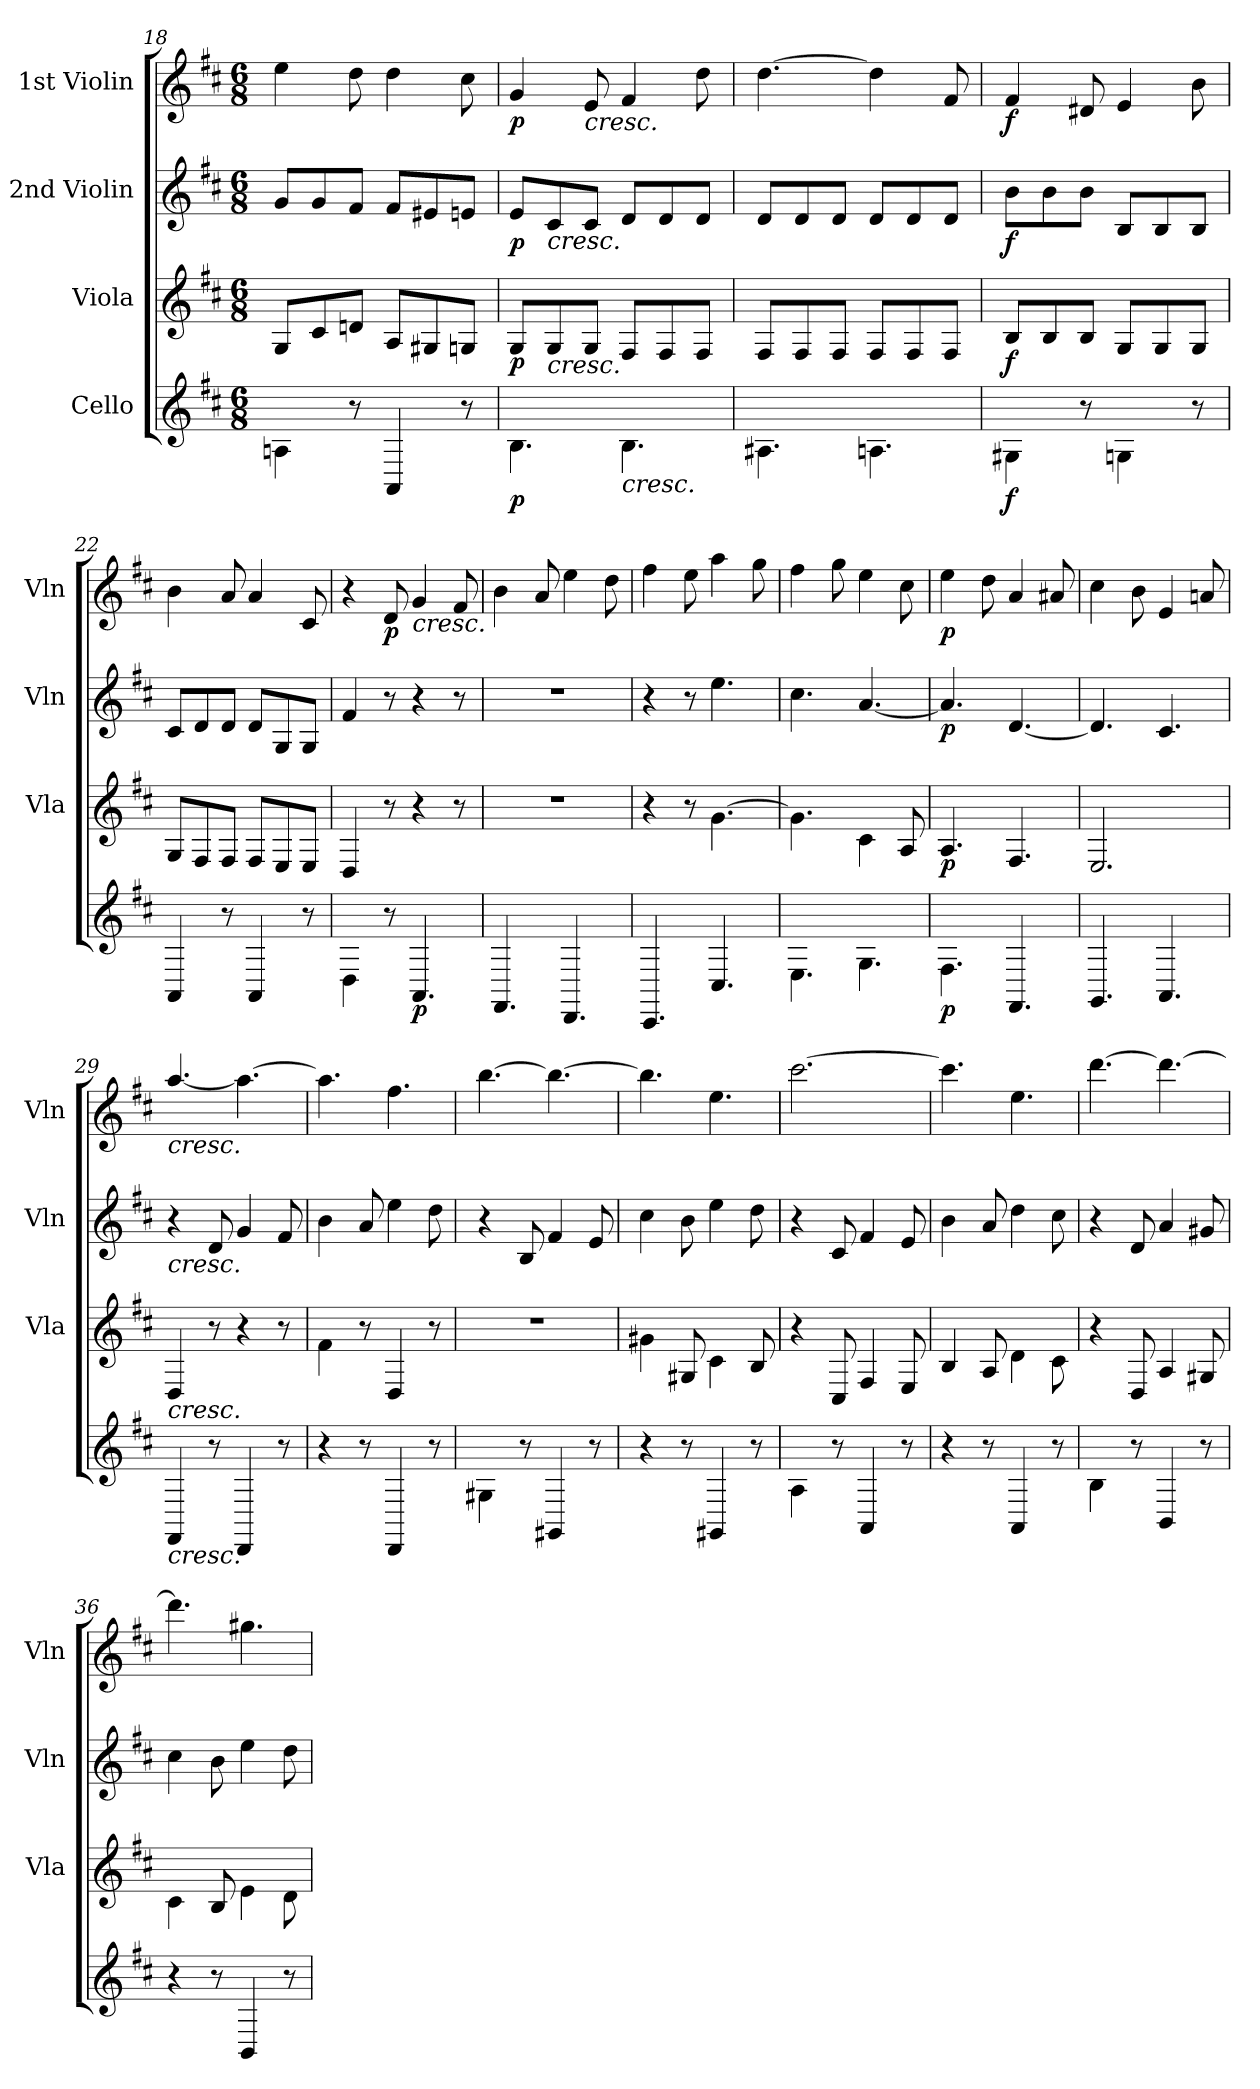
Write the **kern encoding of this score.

**kern	**dynam	**kern	**dynam	**kern	**dynam	**kern	**dynam
*part4	*part4	*part3	*part3	*part2	*part2	*part1	*part1
*staff4	*staff4	*staff3	*staff3	*staff2	*staff2	*staff1	*staff1
*I"Cello	*	*I"Viola	*	*I"2nd Violin	*	*I"1st Violin	*
*	*	*I'Vla	*	*I'Vln	*	*I'Vln	*
!!LO:LB:g=z
*clefG2	*	*clefG2	*	*clefG2	*	*clefG2	*
*k[f#c#]	*	*k[f#c#]	*	*k[f#c#]	*	*k[f#c#]	*
*D:	*	*D:	*	*D:	*	*D:	*
*M6/8	*	*M6/8	*	*M6/8	*	*M6/8	*
=18	=18	=18	=18	=18	=18	=18	=18
4An\	.	8G/L	.	8g/L	.	4ee\	.
.	.	8c#/	.	8g/	.	.	.
8r	.	8dn/J	.	8f#/J	.	8dd\	.
4AA/	.	8A/L	.	8f#/L	.	4dd\	.
.	.	8G#X/	.	8e#X/	.	.	.
8r	.	8Gn/J	.	8en/J	.	8cc#\	.
=19	=19	=19	=19	=19	=19	=19	=19
!	!LO:DY:b	!	!LO:DY:b	!	!LO:DY:b	!	!LO:DY:b
4.B\	p	8G/L	p	8e/L	p	4g/	p
!	!	!	!	!LO:TX:b:i:t=cresc.	!	!	!
!	!	!LO:TX:b:i:t=cresc.	!	!	!	!	!
.	.	8G/	.	8c#/	.	.	.
!	!	!	!	!	!	!LO:TX:b:i:t=cresc.	!
.	.	8G/J	.	8c#/J	.	8e/	.
!LO:TX:b:i:t=cresc.	!	!	!	!	!	!	!
4.B\	.	8F#/L	.	8d/L	.	4f#/	.
.	.	8F#/	.	8d/	.	.	.
.	.	8F#/J	.	8d/J	.	8dd\	.
=20	=20	=20	=20	=20	=20	=20	=20
4.A#X\	.	8F#/L	.	8d/L	.	[4.dd\	.
.	.	8F#/	.	8d/	.	.	.
.	.	8F#/J	.	8d/J	.	.	.
4.An\	.	8F#/L	.	8d/L	.	4dd\]	.
.	.	8F#/	.	8d/	.	.	.
.	.	8F#/J	.	8d/J	.	8f#/	.
=21	=21	=21	=21	=21	=21	=21	=21
!	!LO:DY:b	!	!LO:DY:b	!	!LO:DY:b	!	!LO:DY:b
4G#X\	f	8B/L	f	8b\L	f	4f#/	f
.	.	8B/	.	8b\	.	.	.
8r	.	8B/J	.	8b\J	.	8d#X/	.
4Gn\	.	8G/L	.	8B/L	.	4e/	.
.	.	8G/	.	8B/	.	.	.
8r	.	8G/J	.	8B/J	.	8b\	.
!!LO:LB:g=z
=22	=22	=22	=22	=22	=22	=22	=22
4AA/	.	8G/L	.	8c#/L	.	4b\	.
.	.	8F#/	.	8d/	.	.	.
8r	.	8F#/J	.	8d/J	.	8a/	.
4AA/	.	8F#/L	.	8d/L	.	4a/	.
.	.	8E/	.	8G/	.	.	.
8r	.	8E/J	.	8G/J	.	8c#/	.
=23	=23	=23	=23	=23	=23	=23	=23
4D\	.	4D/	.	4f#/	.	4r	.
!	!	!	!	!	!	!	!LO:DY:b
8r	.	8r	.	8r	.	8d/	p
!	!	!	!	!	!	!LO:TX:b:i:t=cresc.	!
!	!LO:DY:b	!	!	!	!	!	!
4.AA/	p	4r	.	4r	.	4g/	.
.	.	8r	.	8r	.	8f#/	.
=24	=24	=24	=24	=24	=24	=24	=24
4.FF#/	.	2.r	.	2.r	.	4b\	.
.	.	.	.	.	.	8a/	.
4.DD/	.	.	.	.	.	4ee\	.
.	.	.	.	.	.	8dd\	.
=25	=25	=25	=25	=25	=25	=25	=25
4.CC#/	.	4r	.	4r	.	4ff#\	.
.	.	8r	.	8r	.	8ee\	.
4.C#/	.	[4.g\	.	4.ee\	.	4aa\	.
.	.	.	.	.	.	8gg\	.
!!LO:PB:g=z
=26	=26	=26	=26	=26	=26	=26	=26
4.E\	.	4.g\]	.	4.cc#\	.	4ff#\	.
.	.	.	.	.	.	8gg\	.
4.G\	.	4c#\	.	[4.a/	.	4ee\	.
.	.	8A/	.	.	.	8cc#\	.
!!LO:PB:g=z
=27	=27	=27	=27	=27	=27	=27	=27
!	!LO:DY:b	!	!LO:DY:b	!	!LO:DY:b	!	!LO:DY:b
4.F#\	p	4.A/	p	4.a/]	p	4ee\	p
.	.	.	.	.	.	8dd\	.
4.FF#/	.	4.F#/	.	[4.d/	.	4a/	.
.	.	.	.	.	.	8a#X/	.
=28	=28	=28	=28	=28	=28	=28	=28
4.GG/	.	2.E/	.	4.d/]	.	4cc#\	.
.	.	.	.	.	.	8b\	.
4.AA/	.	.	.	4.c#/	.	4e/	.
.	.	.	.	.	.	8an/	.
=29	=29	=29	=29	=29	=29	=29	=29
!	!	!	!	!	!	!LO:TX:b:i:t=cresc.	!
!	!	!	!	!LO:TX:b:i:t=cresc.	!	!	!
!	!	!LO:TX:b:i:t=cresc.	!	!	!	!	!
!LO:TX:b:i:t=cresc.	!	!	!	!	!	!	!
4FF#/	.	4D/	.	4r	.	[4.aa/	.
8r	.	8r	.	8d/	.	.	.
4DD/	.	4r	.	4g/	.	4.aa\_	.
8r	.	8r	.	8f#/	.	.	.
=30	=30	=30	=30	=30	=30	=30	=30
4r	.	4f#\	.	4b\	.	4.aa\]	.
8r	.	8r	.	8a/	.	.	.
4DD/	.	4D/	.	4ee\	.	4.ff#\	.
8r	.	8r	.	8dd\	.	.	.
=31	=31	=31	=31	=31	=31	=31	=31
4G#X\	.	2.r	.	4r	.	[4.bb\	.
8r	.	.	.	8B/	.	.	.
4GG#X/	.	.	.	4f#/	.	4.bb\_	.
8r	.	.	.	8e/	.	.	.
!!LO:LB:g=z
=32	=32	=32	=32	=32	=32	=32	=32
4r	.	4g#X\	.	4cc#\	.	4.bb\]	.
8r	.	8G#X/	.	8b\	.	.	.
4GG#X/	.	4c#\	.	4ee\	.	4.ee\	.
8r	.	8B/	.	8dd\	.	.	.
=33	=33	=33	=33	=33	=33	=33	=33
4A\	.	4r	.	4r	.	[2.ccc#\	.
8r	.	8C#/	.	8c#/	.	.	.
4AA/	.	4F#/	.	4f#/	.	.	.
8r	.	8E/	.	8e/	.	.	.
=34	=34	=34	=34	=34	=34	=34	=34
4r	.	4B/	.	4b\	.	4.ccc#\]	.
8r	.	8A/	.	8a/	.	.	.
4AA/	.	4d\	.	4dd\	.	4.ee\	.
8r	.	8c#\	.	8cc#\	.	.	.
=35	=35	=35	=35	=35	=35	=35	=35
4B\	.	4r	.	4r	.	[4.ddd\	.
8r	.	8D/	.	8d/	.	.	.
4BB/	.	4A/	.	4a/	.	4.ddd\_	.
8r	.	8G#X/	.	8g#X/	.	.	.
=36	=36	=36	=36	=36	=36	=36	=36
4r	.	4c#\	.	4cc#\	.	4.ddd\]	.
8r	.	8B/	.	8b\	.	.	.
4BB/	.	4e\	.	4ee\	.	4.gg#X\	.
8r	.	8d\	.	8dd\	.	.	.
=	=	=	=	=	=	=	=
*-	*-	*-	*-	*-	*-	*-	*-
